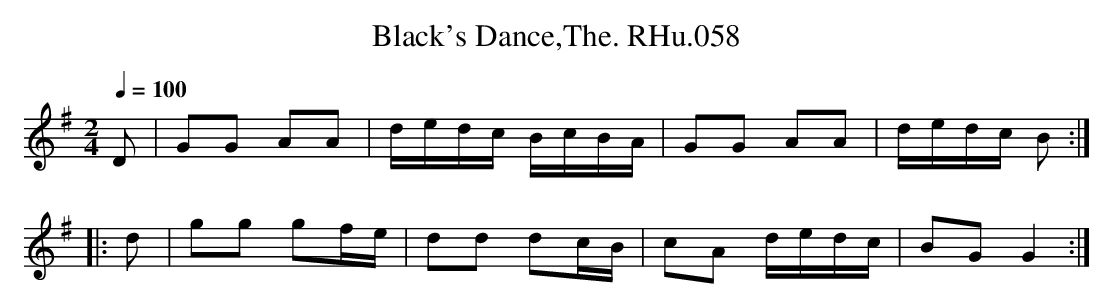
X:1
T:Black's Dance,The. RHu.058
L:1/8
M:2/4
Q:1/4=100
K:G
D|GG AA|d/e/d/c/ B/c/B/A/|GG AA|d/e/d/c/ B::!
d|gg gf/e/|dd dc/B/|cA d/e/d/c/|BGG2:|
